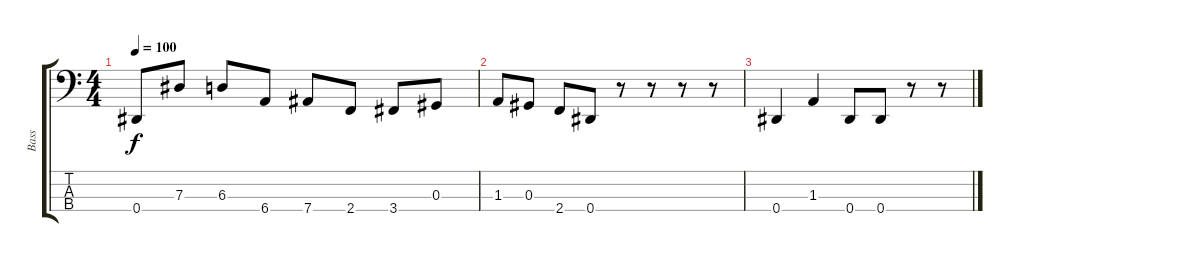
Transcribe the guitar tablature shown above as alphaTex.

\track ("Bass" "Bass") {instrument electricbasspick}
\staff {score tabs}
\tuning (Gb2 Db2 Ab1 Eb1) {hide}
\ts (4 4)
\tempo 100
\clef f4
\ks c
0.4.8{dy f} 7.3.8 6.3.8 6.4.8 7.4.8 2.4.8 3.4.8 0.3.8 |
1.3.8 0.3.8 2.4.8 0.4.8 r.8 r.8 r.8 r.8 |
0.4.4 1.3.4 0.4.8 0.4.8 r.8 r.8
